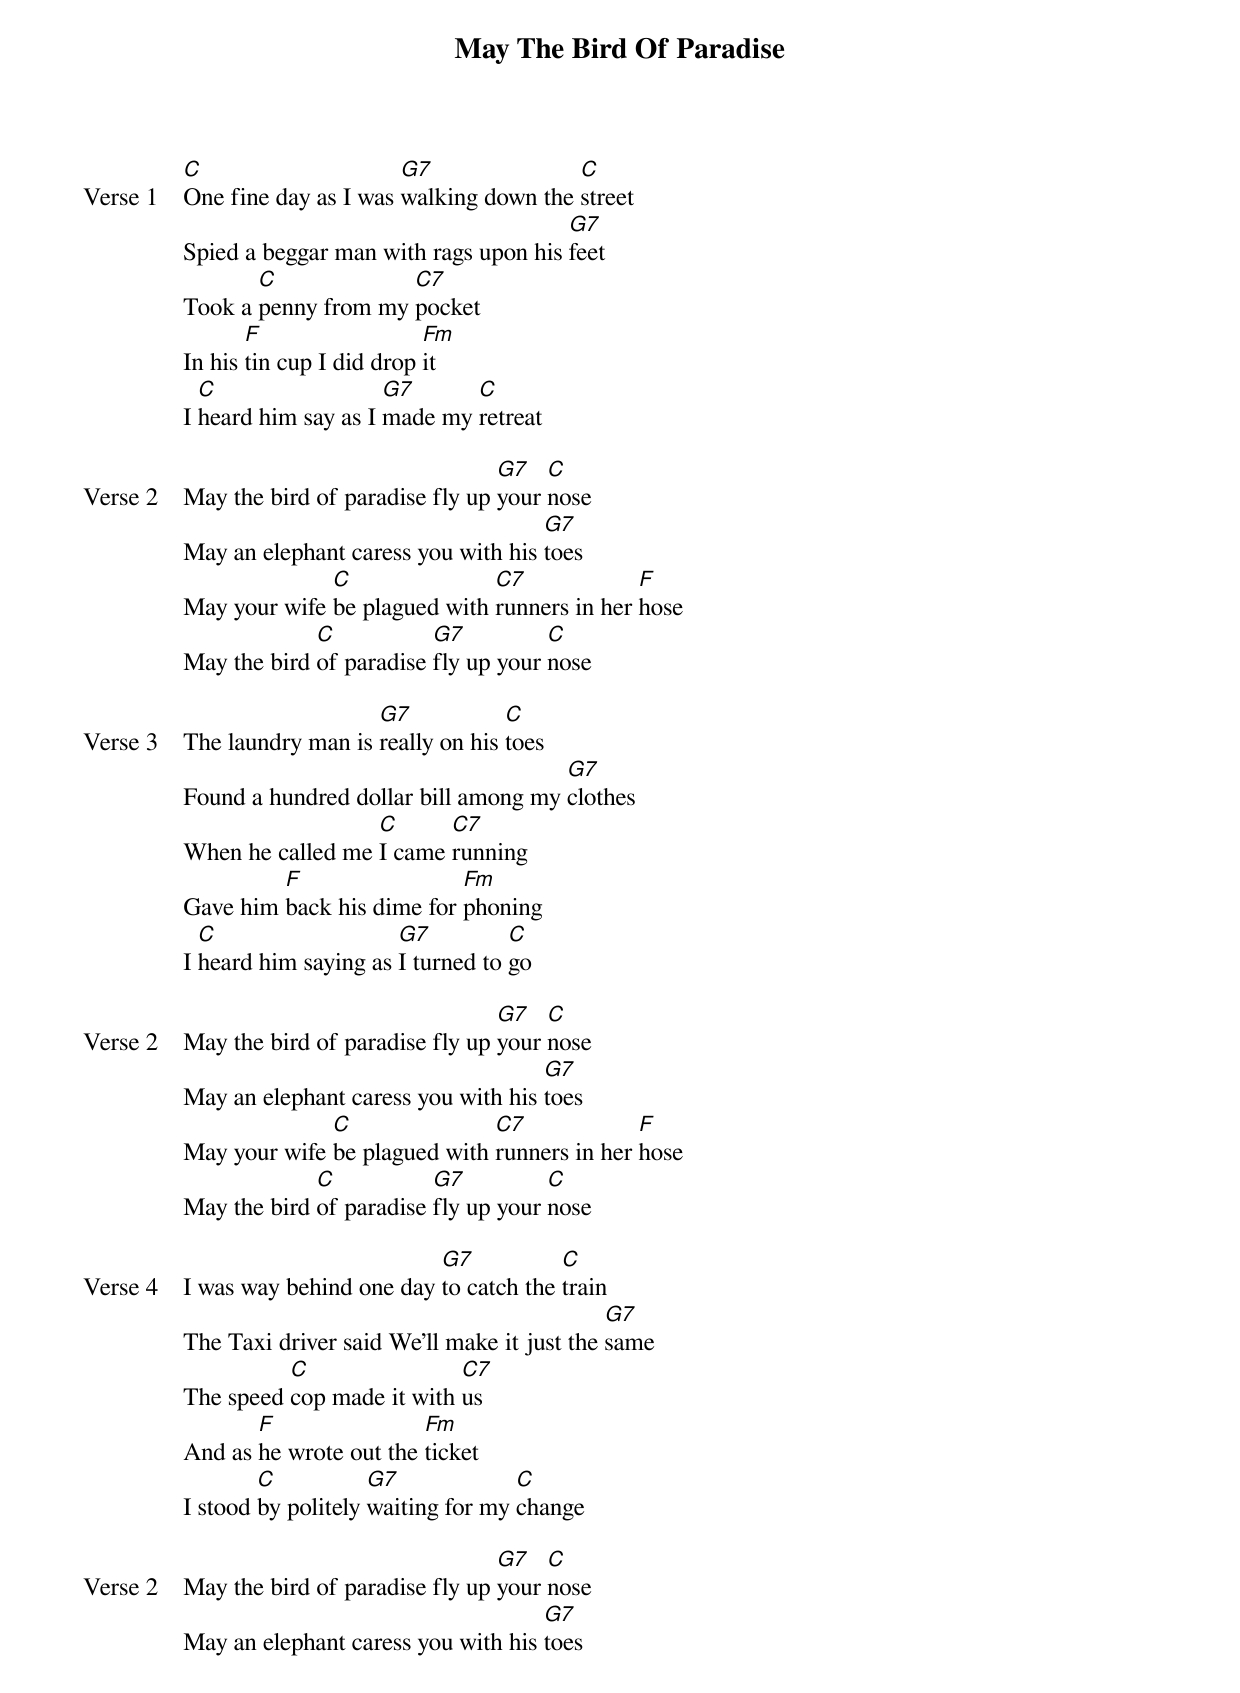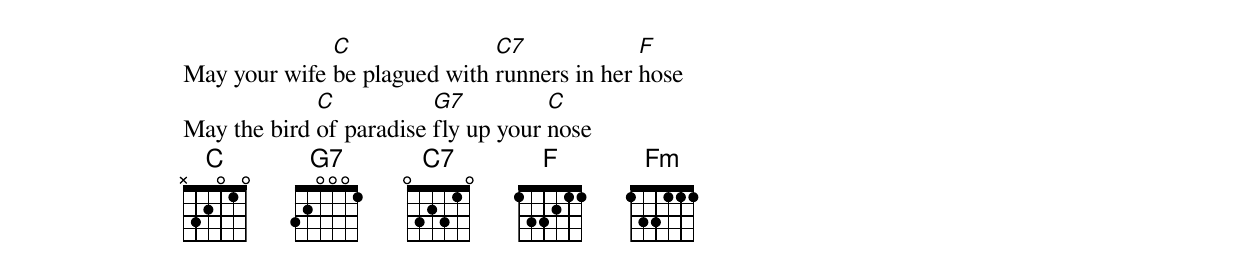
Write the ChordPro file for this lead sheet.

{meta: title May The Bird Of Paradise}
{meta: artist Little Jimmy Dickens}
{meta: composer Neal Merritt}

{start_of_verse: Verse 1}
[C]One fine day as I was [G7]walking down the [C]street
Spied a beggar man with rags upon his [G7]feet
Took a [C]penny from my [C7]pocket
In his [F]tin cup I did drop [Fm]it
I [C]heard him say as I [G7]made my [C]retreat
{end_of_verse}

{start_of_verse: Verse 2}
May the bird of paradise fly up [G7]your [C]nose
May an elephant caress you with his [G7]toes
May your wife [C]be plagued with [C7]runners in her [F]hose
May the bird [C]of paradise [G7]fly up your [C]nose
{end_of_verse}

{start_of_verse: Verse 3}
The laundry man is [G7]really on his [C]toes
Found a hundred dollar bill among my [G7]clothes
When he called me [C]I came [C7]running
Gave him [F]back his dime for [Fm]phoning
I [C]heard him saying as [G7]I turned to [C]go
{end_of_verse}

{start_of_verse: Verse 2}
May the bird of paradise fly up [G7]your [C]nose
May an elephant caress you with his [G7]toes
May your wife [C]be plagued with [C7]runners in her [F]hose
May the bird [C]of paradise [G7]fly up your [C]nose
{end_of_verse}

{start_of_verse: Verse 4}
I was way behind one day [G7]to catch the [C]train
The Taxi driver said We'll make it just the [G7]same
The speed [C]cop made it with [C7]us
And as [F]he wrote out the [Fm]ticket
I stood [C]by politely [G7]waiting for my [C]change
{end_of_verse}

{start_of_verse: Verse 2}
May the bird of paradise fly up [G7]your [C]nose
May an elephant caress you with his [G7]toes
May your wife [C]be plagued with [C7]runners in her [F]hose
May the bird [C]of paradise [G7]fly up your [C]nose
{end_of_verse}
